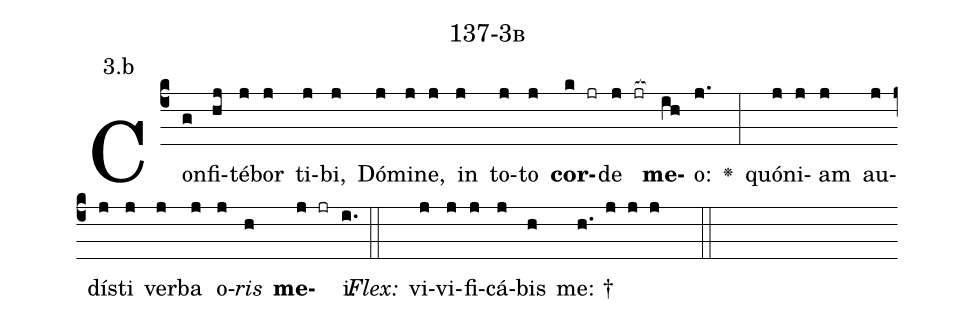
name: 137-3b;
annotation: 3.b;
%%
(c4)Con(g)fi(hj)té(j)bor(j) ti(j)bi,(j) Dó(j)mi(j)ne,(j) in(j) to(j)to(j) <b>cor</b>(k jr)de(j jr[ocb:1{]) <b>me</b>(ih[ocb:0}])o:(j.) <v>\greheightstar</v>(:) quón(j)i(j)am(j) au(j)dís(j)ti(j) ver(j)ba(j) o(j)<i>ris</i>(h) <b>me</b>(j jr)i.(i.) (::)
<i>Flex:</i>()  vi(j)vi(j)fi(j)cá(j)bis(h) me: †(h. j j j  ::)

%E(j) u(j) o(j) u(h) a(j) e.(i.) (::)
